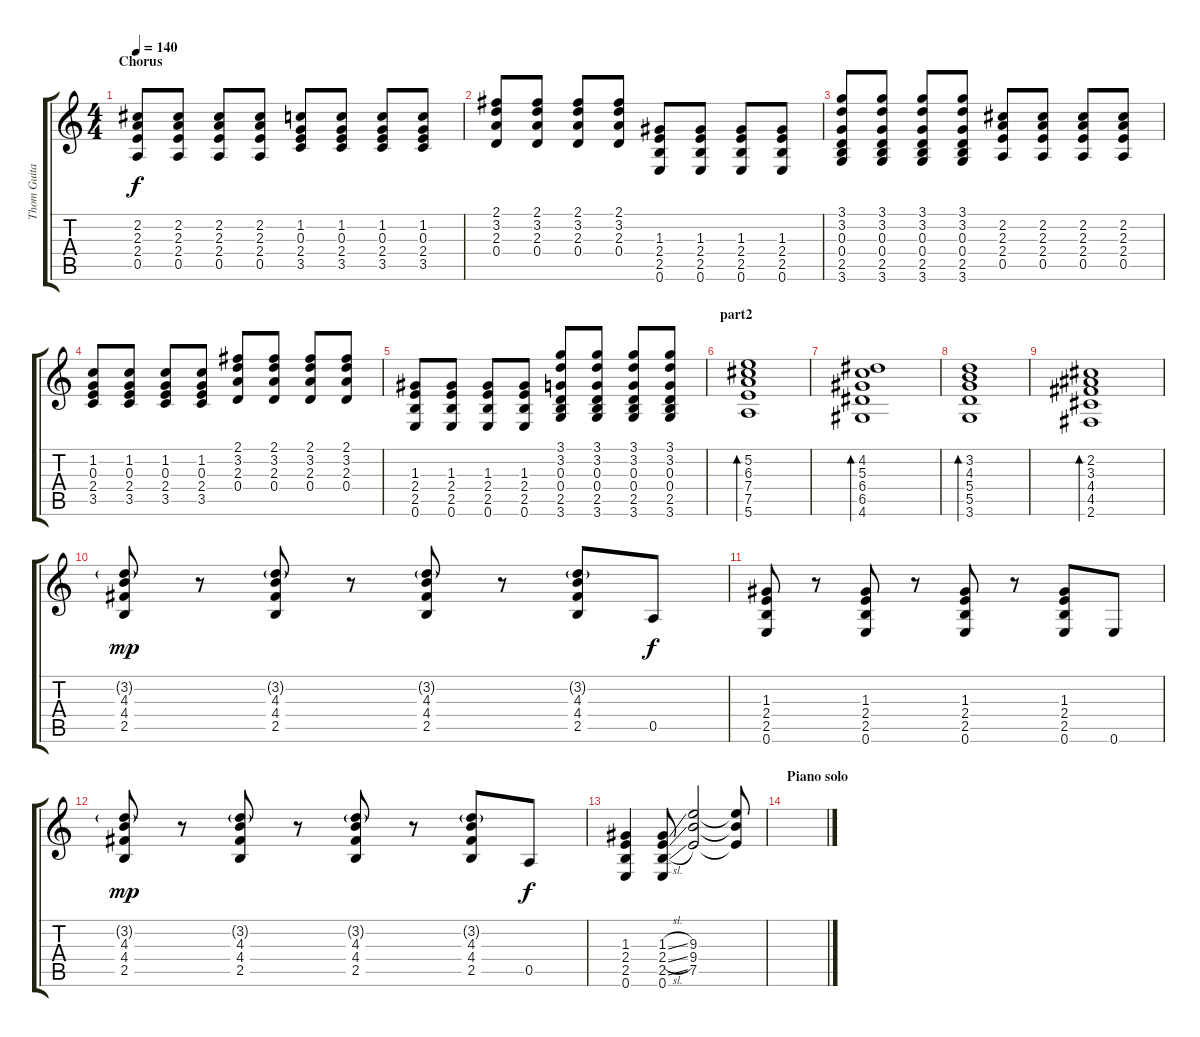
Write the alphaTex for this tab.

\track ("Thom Guitar" "Thom Guita") {instrument electricguitarjazz}
\staff {score tabs}
\tuning (E4 B3 G3 D3 A2 E2) {hide}
\ts (4 4)
\section ("" "Chorus")
\tempo 140
\clef g2
\ks c
(2.2 2.3 2.4 0.5).8{dy f} (2.2 2.3 2.4 0.5).8 (2.2 2.3 2.4 0.5).8 (2.2 2.3 2.4 0.5).8 (1.2 0.3 2.4 3.5).8 (1.2 0.3 2.4 3.5).8 (1.2 0.3 2.4 3.5).8 (1.2 0.3 2.4 3.5).8 |
(2.1 3.2 2.3 0.4).8 (2.1 3.2 2.3 0.4).8 (2.1 3.2 2.3 0.4).8 (2.1 3.2 2.3 0.4).8 (1.3 2.4 2.5 0.6).8 (1.3 2.4 2.5 0.6).8 (1.3 2.4 2.5 0.6).8 (1.3 2.4 2.5 0.6).8 |
(3.1 3.2 0.3 0.4 2.5 3.6).8 (3.1 3.2 0.3 0.4 2.5 3.6).8 (3.1 3.2 0.3 0.4 2.5 3.6).8 (3.1 3.2 0.3 0.4 2.5 3.6).8 (2.2 2.3 2.4 0.5).8 (2.2 2.3 2.4 0.5).8 (2.2 2.3 2.4 0.5).8 (2.2 2.3 2.4 0.5).8 |
(1.2 0.3 2.4 3.5).8 (1.2 0.3 2.4 3.5).8 (1.2 0.3 2.4 3.5).8 (1.2 0.3 2.4 3.5).8 (2.1 3.2 2.3 0.4).8 (2.1 3.2 2.3 0.4).8 (2.1 3.2 2.3 0.4).8 (2.1 3.2 2.3 0.4).8 |
(1.3 2.4 2.5 0.6).8 (1.3 2.4 2.5 0.6).8 (1.3 2.4 2.5 0.6).8 (1.3 2.4 2.5 0.6).8 (3.1 3.2 0.3 0.4 2.5 3.6).8 (3.1 3.2 0.3 0.4 2.5 3.6).8 (3.1 3.2 0.3 0.4 2.5 3.6).8 (3.1 3.2 0.3 0.4 2.5 3.6).8 |
\section ("" "part2")
(5.2 6.3 7.4 7.5 5.6).1{bd 480} |
(4.2 5.3 6.4 6.5 4.6).1{bd 480} |
(3.2 4.3 5.4 5.5 3.6).1{bd 480} |
(2.2 3.3 4.4 4.5 2.6).1{bd 480} |
(3.2{g} 4.3 4.4 2.5).8{dy mp} r.8 (3.2{g} 4.3 4.4 2.5).8 r.8 (3.2{g} 4.3 4.4 2.5).8 r.8 (3.2{g} 4.3 4.4 2.5).8 0.5.8{dy f} |
(1.3 2.4 2.5 0.6).8 r.8 (1.3 2.4 2.5 0.6).8 r.8 (1.3 2.4 2.5 0.6).8 r.8 (1.3 2.4 2.5 0.6).8 0.6.8 |
(3.2{g} 4.3 4.4 2.5).8{dy mp} r.8 (3.2{g} 4.3 4.4 2.5).8 r.8 (3.2{g} 4.3 4.4 2.5).8 r.8 (3.2{g} 4.3 4.4 2.5).8 0.5.8{dy f} |
(1.3 2.4 2.5 0.6).4 (1.3{sl} 2.4{sl} 2.5{sl} 0.6).8 (9.3 9.4 7.5).2 (9.3{t} 9.4{t} 7.5{t}).8 |
\section ("" "Piano solo")
